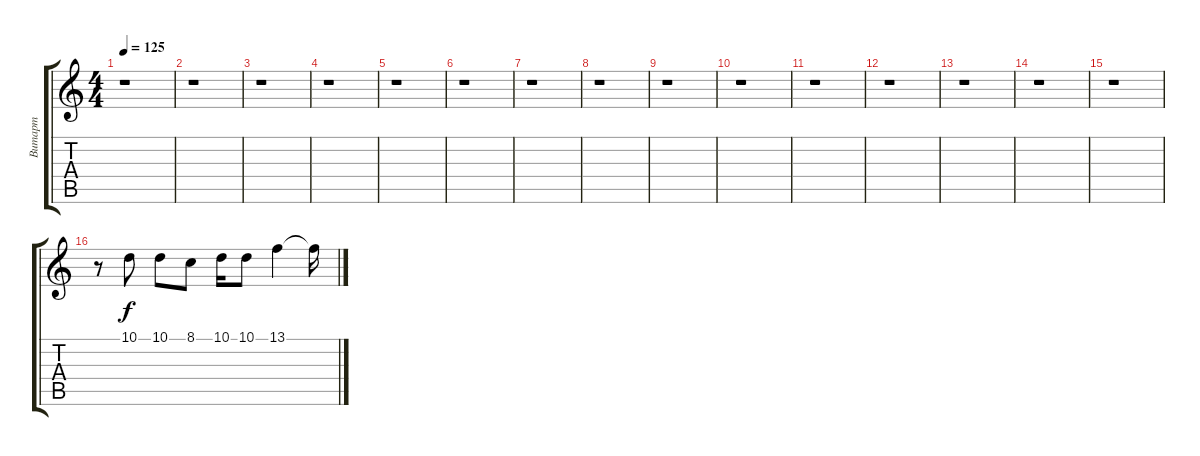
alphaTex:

\track ("Витарт" "Витарт") {instrument fx5brightness}
\staff {score tabs}
\tuning (E4 B3 G3 D3 A2 E2) {hide}
\ts (4 4)
\tempo 125
\clef g2
\ks c
r.1{dy f} |
r.1 |
r.1 |
r.1 |
r.1 |
r.1 |
r.1 |
r.1 |
r.1 |
r.1 |
r.1 |
r.1 |
r.1 |
r.1 |
r.1 |
r.8 10.1.8 10.1.8 8.1.8 10.1.16 10.1.8 13.1.4 13.1{t}.16
